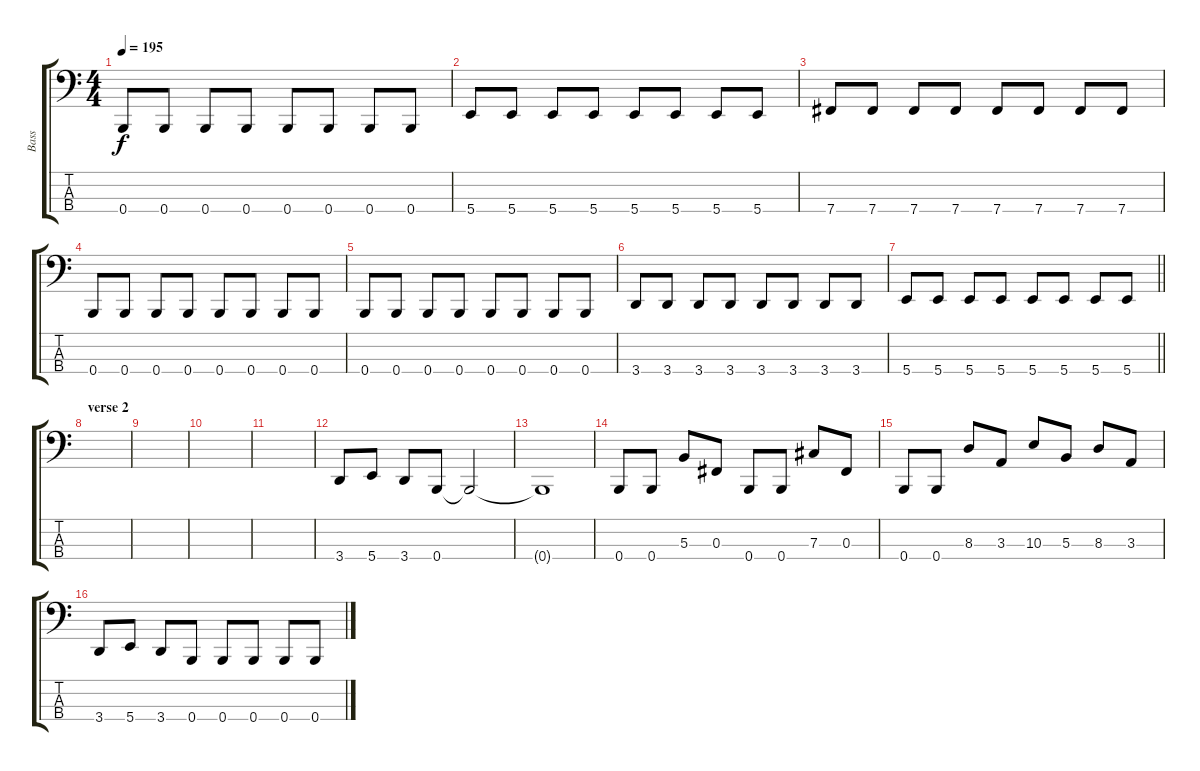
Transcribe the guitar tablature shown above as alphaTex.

\track ("Bass" "Bass") {instrument electricbasspick}
\staff {score tabs}
\tuning (E2 B1 Gb1 B0) {hide}
\ts (4 4)
\tempo 195
\clef f4
\ks c
0.4.8{dy f} 0.4.8 0.4.8 0.4.8 0.4.8 0.4.8 0.4.8 0.4.8 |
5.4.8 5.4.8 5.4.8 5.4.8 5.4.8 5.4.8 5.4.8 5.4.8 |
7.4.8 7.4.8 7.4.8 7.4.8 7.4.8 7.4.8 7.4.8 7.4.8 |
0.4.8 0.4.8 0.4.8 0.4.8 0.4.8 0.4.8 0.4.8 0.4.8 |
0.4.8 0.4.8 0.4.8 0.4.8 0.4.8 0.4.8 0.4.8 0.4.8 |
3.4.8 3.4.8 3.4.8 3.4.8 3.4.8 3.4.8 3.4.8 3.4.8 |
\barLineRight lightlight
5.4.8 5.4.8 5.4.8 5.4.8 5.4.8 5.4.8 5.4.8 5.4.8 |
\section ("" "verse 2")
|
|
|
|
3.4.8 5.4.8 3.4.8 0.4.8 0.4{t}.2 |
0.4{t}.1 |
0.4.8 0.4.8 5.3.8 0.3.8 0.4.8 0.4.8 7.3.8 0.3.8 |
0.4.8 0.4.8 8.3.8 3.3.8 10.3.8 5.3.8 8.3.8 3.3.8 |
3.4.8 5.4.8 3.4.8 0.4.8 0.4.8 0.4.8 0.4.8 0.4.8
